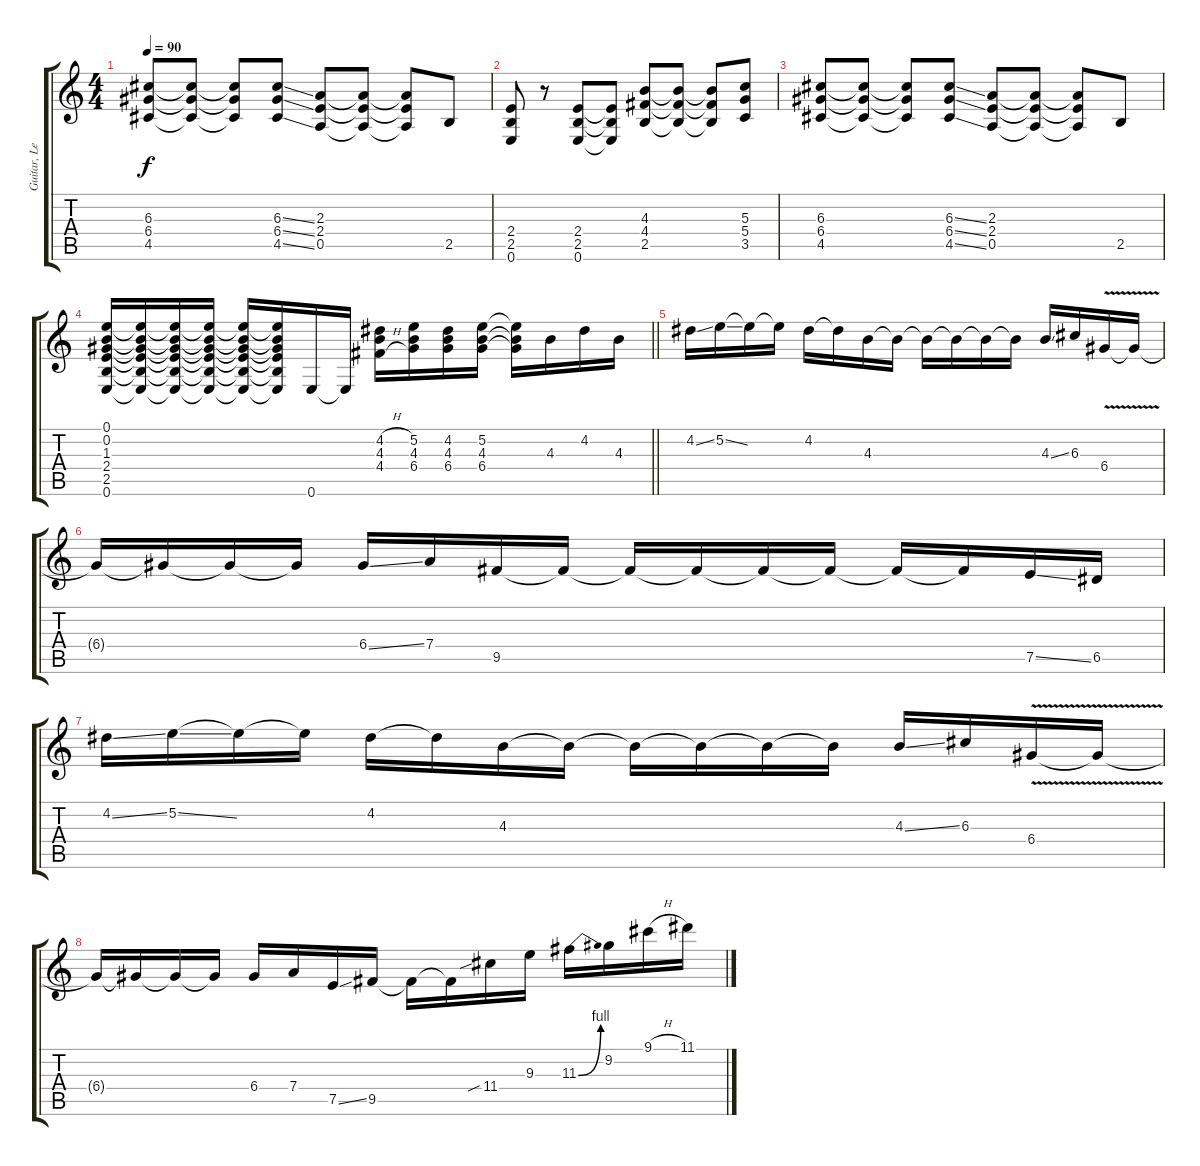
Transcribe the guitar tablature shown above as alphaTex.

\track ("Guitar, Lead" "Guitar, Le") {instrument overdrivenguitar}
\staff {score tabs}
\tuning (E4 B3 G3 D3 A2 E2) {hide}
\ts (4 4)
\tempo 90
\clef g2
\ks c
(6.3 6.4 4.5).8{dy f} (6.3{t} 6.4{t} 4.5{t}).8 (6.3{t} 6.4{t} 4.5{t}).8 (6.3{ss} 6.4{ss} 4.5{ss}).8 (2.3 2.4 0.5).8 (2.3{t} 2.4{t} 0.5{t}).8 (2.3{t} 2.4{t} 0.5{t}).8 2.5.8 |
(2.4 2.5 0.6).8 r.8 (2.4 2.5 0.6).8 (2.4{t} 2.5{t} 0.6{t}).8 (4.3 4.4 2.5).8 (4.3{t} 4.4{t} 2.5{t}).8 (4.3{t} 4.4{t} 2.5{t}).8 (5.3 5.4 3.5).8 |
(6.3 6.4 4.5).8 (6.3{t} 6.4{t} 4.5{t}).8 (6.3{t} 6.4{t} 4.5{t}).8 (6.3{ss} 6.4{ss} 4.5{ss}).8 (2.3 2.4 0.5).8 (2.3{t} 2.4{t} 0.5{t}).8 (2.3{t} 2.4{t} 0.5{t}).8 2.5.8 |
\barLineRight lightlight
(0.1 0.2 1.3 2.4 2.5 0.6).16 (0.1{t} 0.2{t} 1.3{t} 2.4{t} 2.5{t} 0.6{t}).16 (0.1{t} 0.2{t} 1.3{t} 2.4{t} 2.5{t} 0.6{t}).16 (0.1{t} 0.2{t} 1.3{t} 2.4{t} 2.5{t} 0.6{t}).16 (0.1{t} 0.2{t} 1.3{t} 2.4{t} 2.5{t} 0.6{t}).16 (0.1{t} 0.2{t} 1.3{t} 2.4{t} 2.5{t} 0.6{t}).16 0.6.16 0.6{t}.16 (4.2{h} 4.3 4.4{h}).16 (5.2 4.3 6.4).16 (4.2 4.3 6.4).16 (5.2 4.3 6.4).16 (5.2{t} 4.3{t} 6.4{t}).16 4.3.16 4.2.16 4.3.16 |
4.2{ss}.16 5.2{ss}.16 5.2{t}.16 5.2{t}.16 4.2.16 4.2{t}.16 4.3.16 4.3{t}.16 4.3{t}.16 4.3{t}.16 4.3{t}.16 4.3{t}.16 4.3{ss}.16 6.3.16 6.4{v}.16 6.4{t}.16 |
6.4{t}.16 6.4{t}.16 6.4{t}.16 6.4{t}.16 6.4{ss}.16 7.4.16 9.5.16 9.5{t}.16 9.5{t}.16 9.5{t}.16 9.5{t}.16 9.5{t}.16 9.5{t}.16 9.5{t}.16 7.5{ss}.16 6.5.16 |
4.2{ss}.16 5.2{ss}.16 5.2{t}.16 5.2{t}.16 4.2.16 4.2{t}.16 4.3.16 4.3{t}.16 4.3{t}.16 4.3{t}.16 4.3{t}.16 4.3{t}.16 4.3{ss}.16 6.3.16 6.4{v}.16 6.4{t}.16 |
6.4{t}.16 6.4{t}.16 6.4{t}.16 6.4{t}.16 6.4.16 7.4.16 7.5{ss}.16 9.5.16 9.5{t}.16 9.5{t}.16 11.4{sib}.16 9.3.16 11.3{be (bend 0 0 60 4)}.16 9.2.16 9.1{h}.16 11.1{h}.16
